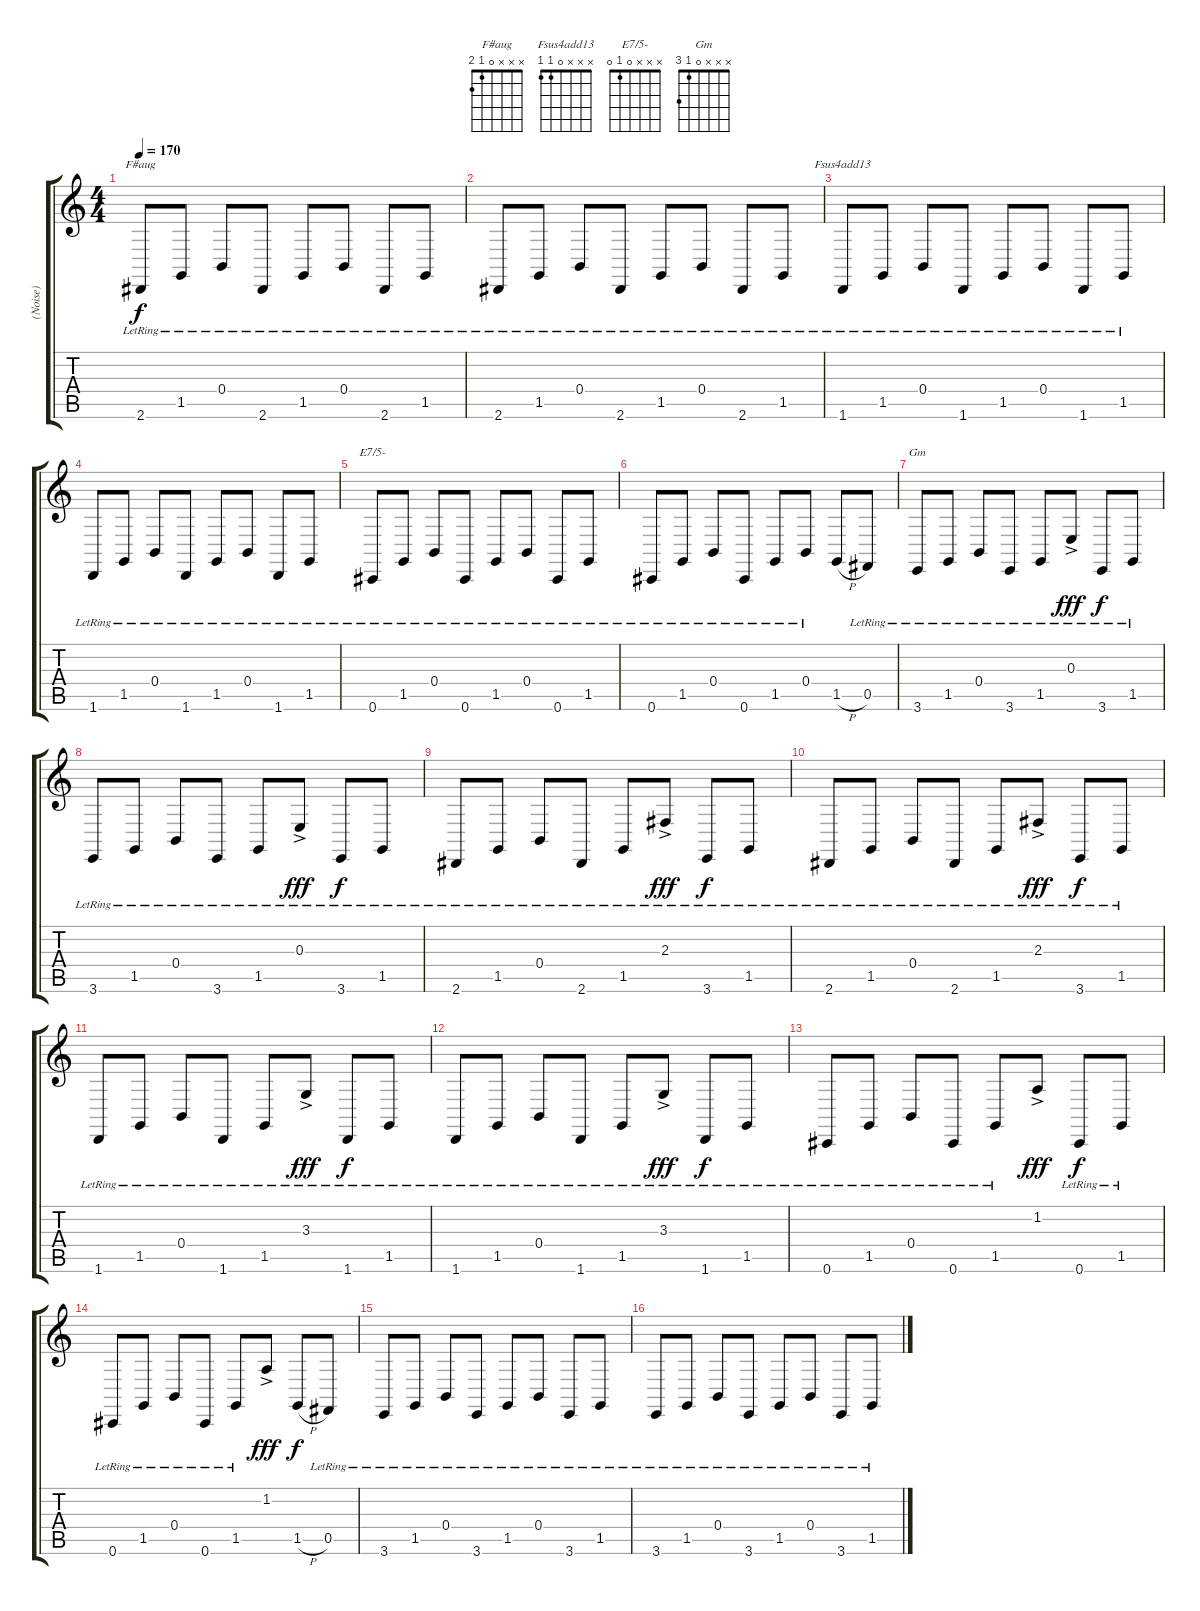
\track ("(Noise)" "(Noise)") {instrument fx6goblins}
\staff {score tabs}
\tuning (Db4 Ab3 E3 B2 Gb2 Db2) {hide}
\chord ("F#aug" x x x 0 1 2)
\chord ("Fsus4add13" x x x 0 1 1)
\chord ("E7/5-" x x x 0 1 0)
\chord ("Gm" x x x 0 1 3)
\ts (4 4)
\tempo 170
\clef g2
\ks c
2.6{lr}.8{ch "F#aug" dy f} 1.5{lr}.8 0.4{lr}.8 2.6{lr}.8 1.5{lr}.8 0.4{lr}.8 2.6{lr}.8 1.5{lr}.8 |
2.6{lr}.8 1.5{lr}.8 0.4{lr}.8 2.6{lr}.8 1.5{lr}.8 0.4{lr}.8 2.6{lr}.8 1.5{lr}.8 |
1.6{lr}.8{ch "Fsus4add13"} 1.5{lr}.8 0.4{lr}.8 1.6{lr}.8 1.5{lr}.8 0.4{lr}.8 1.6{lr}.8 1.5{lr}.8 |
1.6{lr}.8 1.5{lr}.8 0.4{lr}.8 1.6{lr}.8 1.5{lr}.8 0.4{lr}.8 1.6{lr}.8 1.5{lr}.8 |
0.6{lr}.8{ch "E7/5-"} 1.5{lr}.8 0.4{lr}.8 0.6{lr}.8 1.5{lr}.8 0.4{lr}.8 0.6{lr}.8 1.5{lr}.8 |
0.6{lr}.8 1.5{lr}.8 0.4{lr}.8 0.6{lr}.8 1.5{lr}.8 0.4{lr}.8 1.5{h}.8 0.5{lr}.8 |
3.6{lr}.8{ch "Gm"} 1.5{lr}.8 0.4{lr}.8 3.6{lr}.8 1.5{lr}.8 0.3{ac lr}.8{dy fff} 3.6{lr}.8{dy f} 1.5{lr}.8 |
3.6{lr}.8 1.5{lr}.8 0.4{lr}.8 3.6{lr}.8 1.5{lr}.8 0.3{ac lr}.8{dy fff} 3.6{lr}.8{dy f} 1.5{lr}.8 |
2.6{lr}.8 1.5{lr}.8 0.4{lr}.8 2.6{lr}.8 1.5{lr}.8 2.3{ac lr}.8{dy fff} 3.6{lr}.8{dy f} 1.5{lr}.8 |
2.6{lr}.8 1.5{lr}.8 0.4{lr}.8 2.6{lr}.8 1.5{lr}.8 2.3{ac lr}.8{dy fff} 3.6{lr}.8{dy f} 1.5{lr}.8 |
1.6{lr}.8 1.5{lr}.8 0.4{lr}.8 1.6{lr}.8 1.5{lr}.8 3.3{ac lr}.8{dy fff} 1.6{lr}.8{dy f} 1.5{lr}.8 |
1.6{lr}.8 1.5{lr}.8 0.4{lr}.8 1.6{lr}.8 1.5{lr}.8 3.3{ac lr}.8{dy fff} 1.6{lr}.8{dy f} 1.5{lr}.8 |
0.6{lr}.8 1.5{lr}.8 0.4{lr}.8 0.6{lr}.8 1.5{lr}.8 1.2{ac}.8{dy fff} 0.6{lr}.8{dy f} 1.5{lr}.8 |
0.6{lr}.8 1.5{lr}.8 0.4{lr}.8 0.6{lr}.8 1.5{lr}.8 1.2{ac}.8{dy fff} 1.5{h}.8{dy f} 0.5{lr}.8 |
3.6{lr}.8 1.5{lr}.8 0.4{lr}.8 3.6{lr}.8 1.5{lr}.8 0.4{lr}.8 3.6{lr}.8 1.5{lr}.8 |
3.6{lr}.8 1.5{lr}.8 0.4{lr}.8 3.6{lr}.8 1.5{lr}.8 0.4{lr}.8 3.6{lr}.8 1.5{lr}.8
